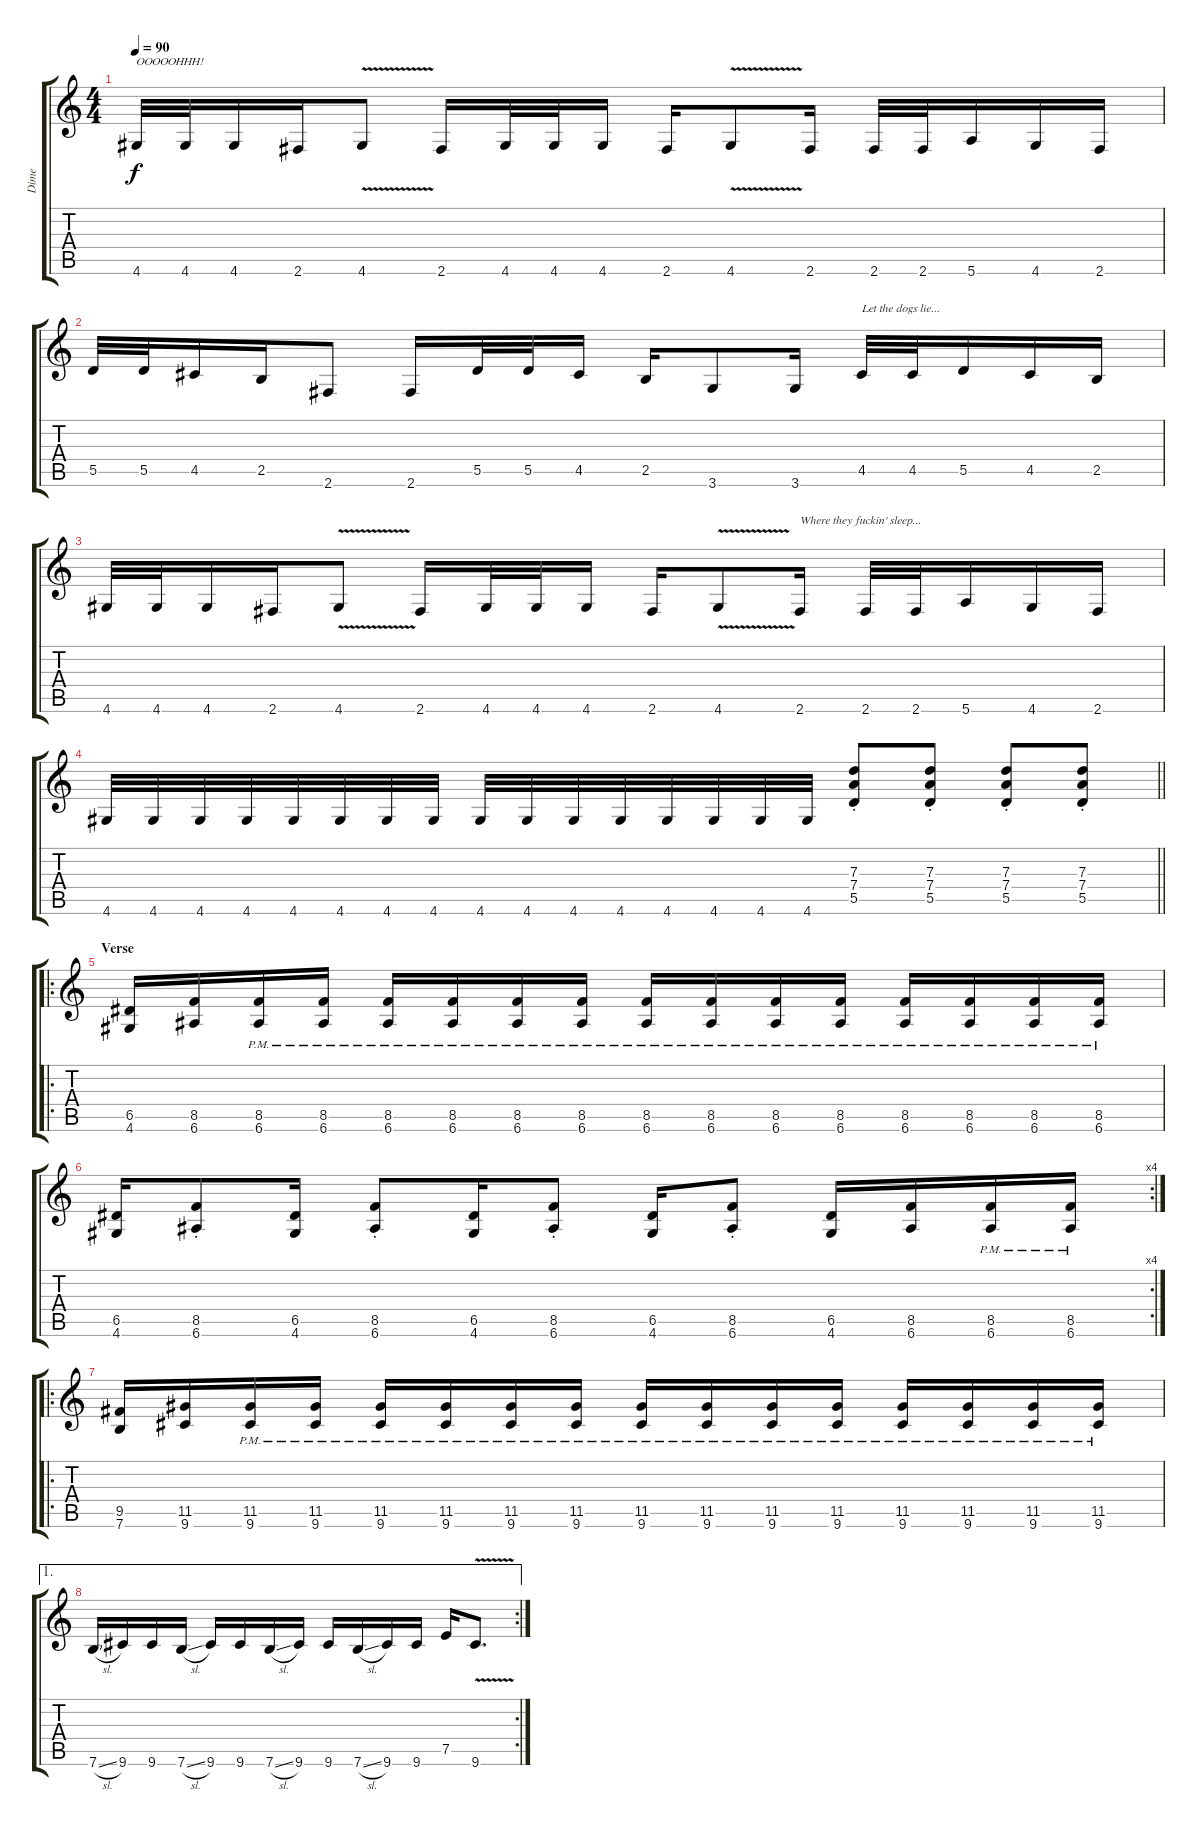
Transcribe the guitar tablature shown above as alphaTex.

\track ("Dime" "Dime") {instrument distortionguitar}
\staff {score tabs}
\tuning (E4 B3 G3 D3 A2 E2) {hide}
\ts (4 4)
\tempo 90
\clef g2
\ks c
4.6.32{txt "OOOOOHHH!" dy f} 4.6.32 4.6.16 2.6.16 4.6{v}.8 2.6.16 4.6.32 4.6.32 4.6.16 2.6.16 4.6{v}.8 2.6.16 2.6.32 2.6.32 5.6.16 4.6.16 2.6.16 |
5.5.32 5.5.32 4.5.16 2.5.16 2.6.8 2.6.16 5.5.32 5.5.32 4.5.16 2.5.16 3.6.8 3.6.16 4.5.32{txt "Let the dogs lie..."} 4.5.32 5.5.16 4.5.16 2.5.16 |
4.6.32 4.6.32 4.6.16 2.6.16 4.6{v}.8 2.6.16 4.6.32 4.6.32 4.6.16 2.6.16 4.6{v}.8 2.6.16{txt "Where they fuckin' sleep..."} 2.6.32 2.6.32 5.6.16 4.6.16 2.6.16 |
\barLineRight lightlight
4.6.32 4.6.32 4.6.32 4.6.32 4.6.32 4.6.32 4.6.32 4.6.32 4.6.32 4.6.32 4.6.32 4.6.32 4.6.32 4.6.32 4.6.32 4.6.32 (7.3{st} 7.4{st} 5.5{st}).8 (7.3{st} 7.4{st} 5.5{st}).8 (7.3{st} 7.4{st} 5.5{st}).8 (7.3{st} 7.4{st} 5.5{st}).8 |
\ro
\section ("" "Verse")
(6.5 4.6).16 (8.5 6.6).16 (8.5{pm} 6.6{pm}).16 (8.5{pm} 6.6{pm}).16 (8.5{pm} 6.6{pm}).16 (8.5{pm} 6.6{pm}).16 (8.5{pm} 6.6{pm}).16 (8.5{pm} 6.6{pm}).16 (8.5{pm} 6.6{pm}).16 (8.5{pm} 6.6{pm}).16 (8.5{pm} 6.6{pm}).16 (8.5{pm} 6.6{pm}).16 (8.5{pm} 6.6{pm}).16 (8.5{pm} 6.6{pm}).16 (8.5{pm} 6.6{pm}).16 (8.5{pm} 6.6{pm}).16 |
\rc 4
(6.5 4.6).16 (8.5 6.6{st}).8 (6.5 4.6).16 (8.5 6.6{st}).8 (6.5 4.6).16 (8.5 6.6{st}).8 (6.5 4.6).16 (8.5 6.6{st}).8 (6.5 4.6).16 (8.5 6.6).16 (8.5{pm} 6.6{pm}).16 (8.5{pm} 6.6{pm}).16 |
\ro
(9.5 7.6).16 (11.5 9.6).16 (11.5{pm} 9.6{pm}).16 (11.5{pm} 9.6{pm}).16 (11.5{pm} 9.6{pm}).16 (11.5{pm} 9.6{pm}).16 (11.5{pm} 9.6{pm}).16 (11.5{pm} 9.6{pm}).16 (11.5{pm} 9.6{pm}).16 (11.5{pm} 9.6{pm}).16 (11.5{pm} 9.6{pm}).16 (11.5{pm} 9.6{pm}).16 (11.5{pm} 9.6{pm}).16 (11.5{pm} 9.6{pm}).16 (11.5{pm} 9.6{pm}).16 (11.5{pm} 9.6{pm}).16 |
\ae 1
\rc 2
7.6{sl}.16 9.6.16 9.6.16 7.6{sl}.16 9.6.16 9.6.16 7.6{sl}.16 9.6.16 9.6.16 7.6{sl}.16 9.6.16 9.6.16 7.5.16 9.6{v}.8{d}
